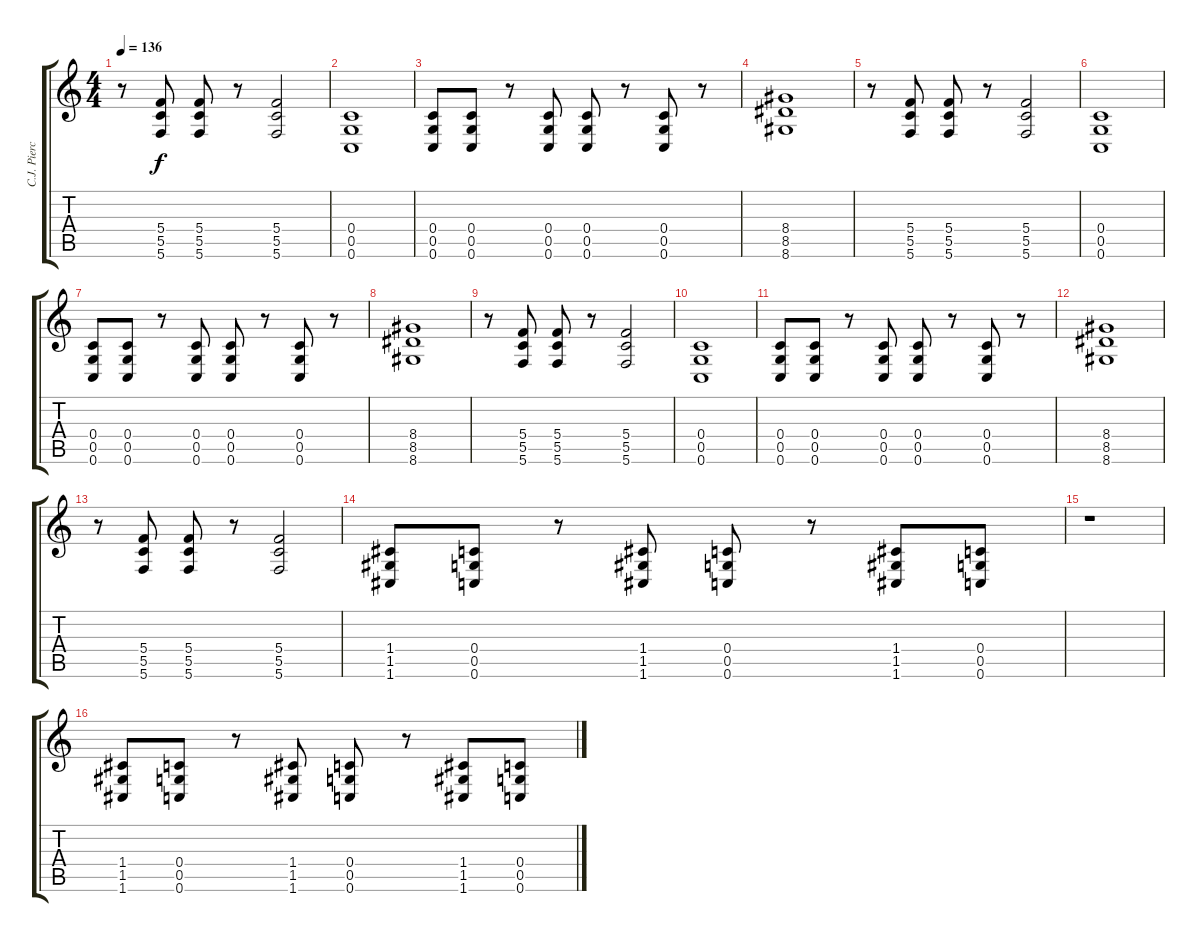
\track ("C.J. Pierce 2" "C.J. Pierc") {instrument distortionguitar}
\staff {score tabs}
\tuning (D4 A3 F3 C3 G2 C2) {hide}
\ts (4 4)
\tempo 136
\clef g2
\ks c
r.8{dy f} (5.4 5.5 5.6).8 (5.4 5.5 5.6).8 r.8 (5.4 5.5 5.6).2 |
(0.4 0.5 0.6).1 |
(0.4 0.5 0.6).8 (0.4 0.5 0.6).8 r.8 (0.4 0.5 0.6).8 (0.4 0.5 0.6).8 r.8 (0.4 0.5 0.6).8 r.8 |
(8.4 8.5 8.6).1 |
r.8 (5.4 5.5 5.6).8 (5.4 5.5 5.6).8 r.8 (5.4 5.5 5.6).2 |
(0.4 0.5 0.6).1 |
(0.4 0.5 0.6).8 (0.4 0.5 0.6).8 r.8 (0.4 0.5 0.6).8 (0.4 0.5 0.6).8 r.8 (0.4 0.5 0.6).8 r.8 |
(8.4 8.5 8.6).1 |
r.8 (5.4 5.5 5.6).8 (5.4 5.5 5.6).8 r.8 (5.4 5.5 5.6).2 |
(0.4 0.5 0.6).1 |
(0.4 0.5 0.6).8 (0.4 0.5 0.6).8 r.8 (0.4 0.5 0.6).8 (0.4 0.5 0.6).8 r.8 (0.4 0.5 0.6).8 r.8 |
(8.4 8.5 8.6).1 |
r.8 (5.4 5.5 5.6).8 (5.4 5.5 5.6).8 r.8 (5.4 5.5 5.6).2 |
(1.4 1.5 1.6).8 (0.4 0.5 0.6).8 r.8 (1.4 1.5 1.6).8 (0.4 0.5 0.6).8 r.8 (1.4 1.5 1.6).8 (0.4 0.5 0.6).8 |
r.1 |
(1.4 1.5 1.6).8 (0.4 0.5 0.6).8 r.8 (1.4 1.5 1.6).8 (0.4 0.5 0.6).8 r.8 (1.4 1.5 1.6).8 (0.4 0.5 0.6).8
